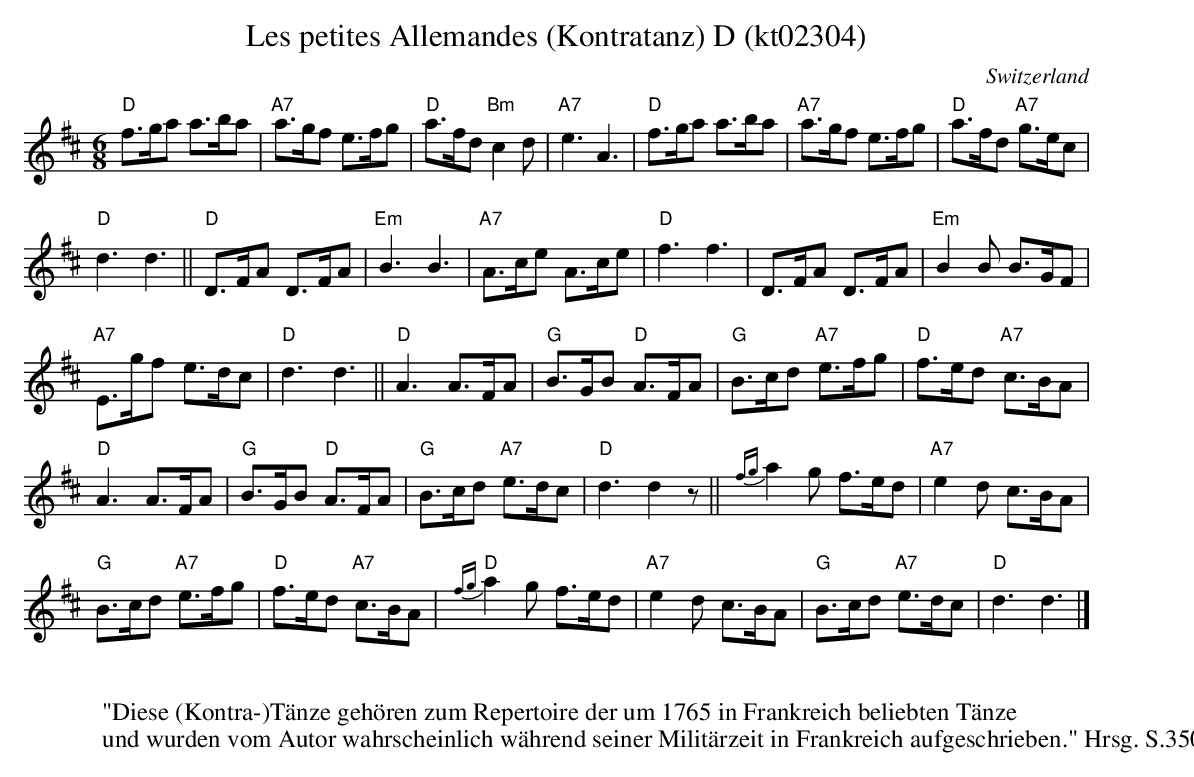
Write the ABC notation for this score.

X:1
T:Les petites Allemandes (Kontratanz) D (kt02304)
O:Switzerland
M:6/8
L:1/8
K:D major
"D"f>ga a>ba | "A7"a>gf e>fg | "D"a>fd "Bm"c2d | "A7"e3A3 | "D"f>ga a>ba | "A7"a>gf e>fg | "D"a>fd "A7"g>ec |
"D"d3d3 || "D"D>FA D>FA | "Em"B3B3 | "A7"A>ce A>ce | "D"f3f3 | D>FA D>FA | "Em"B2B B>GF |
"A7"E>gf  e>dc | "D"d3d3 || "D"A3 A>FA | "G"B>GB "D"A>FA |  "G"B>cd "A7"e>fg |  "D"f>ed "A7"c>BA  |
 "D"A3 A>FA | "G"B>GB "D"A>FA | "G"B>cd "A7"e>dc | "D"d3d2z || {fg}a2g f>ed | "A7"e2d c>BA |
"G"B>cd "A7"e>fg | "D"f>ed "A7"c>BA | {fg}"D"a2g f>ed | "A7"e2d c>BA | "G"B>cd "A7"e>dc | "D"d3d3 |]
W:
W:"Diese (Kontra-)Tänze gehören zum Repertoire der um 1765 in Frankreich beliebten Tänze
W:und wurden vom Autor wahrscheinlich während seiner Militärzeit in Frankreich aufgeschrieben." Hrsg. S.350
